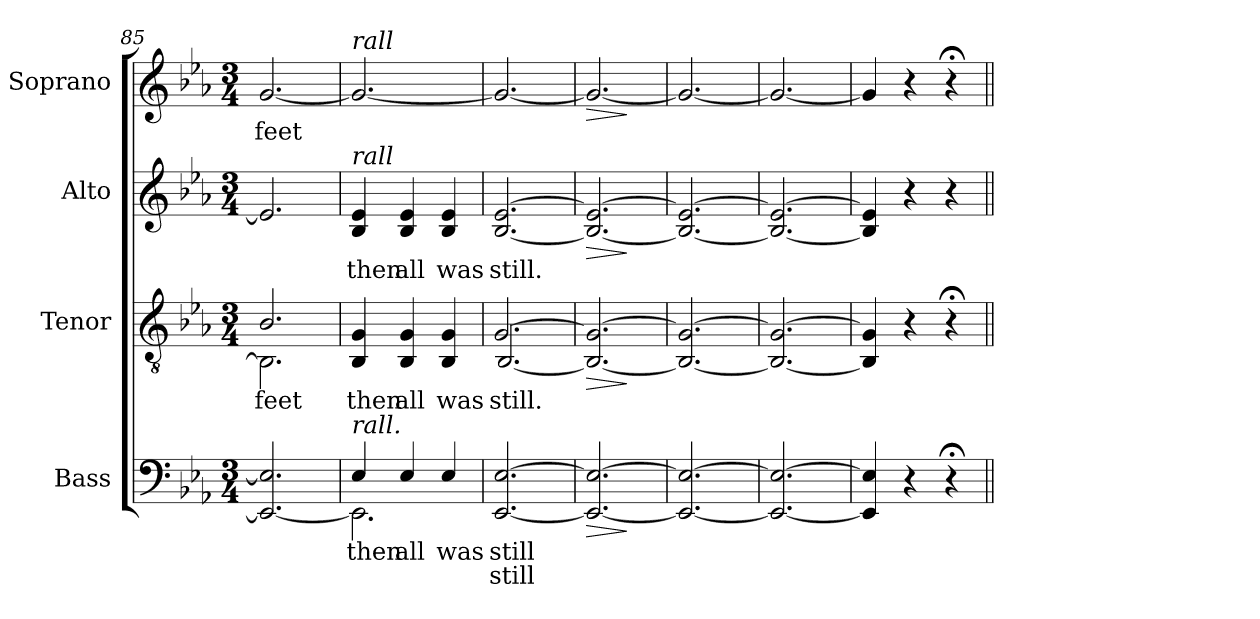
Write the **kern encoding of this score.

**kern	**text	**text	**dynam	**kern	**text	**dynam	**kern	**text	**dynam	**kern	**text	**dynam
*part4	*part4	*part4	*part4	*part3	*part3	*part3	*part2	*part2	*part2	*part1	*part1	*part1
*staff4	*staff4	*staff4	*staff4	*staff3	*staff3	*staff3	*staff2	*staff2	*staff2	*staff1	*staff1	*staff1
*I"Bass	*	*	*	*I"Tenor	*	*	*I"Alto	*	*	*I"Soprano	*	*
*I'B.	*	*	*	*I'T.	*	*	*I'A.	*	*	*I'S.	*	*
*clefF4	*	*	*	*clefGv2	*	*	*clefG2	*	*	*clefG2	*	*
*	*	*	*	*ITrd7c12	*	*	*	*	*	*	*	*
*k[b-e-a-]	*	*	*	*k[b-e-a-]	*	*	*k[b-e-a-]	*	*	*k[b-e-a-]	*	*
*E-:	*	*	*	*E-:	*	*	*E-:	*	*	*E-:	*	*
*M3/4	*	*	*	*M3/4	*	*	*M3/4	*	*	*M3/4	*	*
=85	=85	=85	=85	=85	=85	=85	=85	=85	=85	=85	=85	=85
!	!	!	!	!	!LO:LY:a:color=#000000	!	!	!	!	!	!	!
*	*	*	*	*^	*	*	*	*	*	*	*	*
!	!	!	!	!	!	!	!	!	!	!	!	!LO:LY:b:color=#000000	!
2.EE-i/_ 2.E-i]	.	.	.	2.BB-i/	2.BBB-i\]	feet	.	2.e-i/]	.	.	[2.gi/	feet	.
*	*	*	*	*v	*v	*	*	*	*	*	*	*	*
=86	=86	=86	=86	=86	=86	=86	=86	=86	=86	=86	=86	=86
*	*	*	*	*^	*	*	*	*	*	*	*	*
!	!LO:LY:a:color=#000000	!	!	!	!	!	!	!	!	!	!	!	!
*^	*	*	*	*v	*v	*	*	*	*	*	*	*	*
*	*	*	*	*	*^	*	*	*	*	*	*	*	*
!	!	!	!	!	!	!	!LO:LY:b:color=#000000	!	!	!	!	!	!	!
*	*	*	*	*	*v	*v	*	*	*	*	*	*	*	*
*	*	*	*	*	*^	*	*	*	*	*	*	*	*
!	!	!	!	!	!	!	!	!	!	!	!	!LO:TX:a:i:t=rall	!	!
!	!	!	!	!	!	!	!	!	!LO:TX:a:i:t=rall	!	!	!	!	!
!	!	!	!	!	!LO:TX:a:i:t=rall.	!	!	!	!	!	!	!	!	!
!LO:TX:a:i:t=rall.	!	!	!	!	!	!	!	!	!	!	!	!	!	!
!	!	!	!	!	!	!	!	!	!	!LO:LY:b:color=#000000	!	!	!	!
*	*	*	*	*	*v	*v	*	*	*	*	*	*	*	*
4E-i/	2.EE-i\]	then	.	.	4BBB-i/ 4GGi	then	.	4B-i/ 4e-i	then	.	2.gi/_	.	.
!	!	!LO:LY:a:color=#000000	!	!	!	!	!	!	!	!	!	!	!
!	!	!	!	!	!	!LO:LY:b:color=#000000	!	!	!	!	!	!	!
!	!	!	!	!	!	!	!	!	!LO:LY:b:color=#000000	!	!	!	!
4E-i/	.	all	.	.	4BBB-i/ 4GGi	all	.	4B-i/ 4e-i	all	.	.	.	.
!	!	!LO:LY:a:color=#000000	!	!	!	!	!	!	!	!	!	!	!
!	!	!	!	!	!	!LO:LY:b:color=#000000	!	!	!	!	!	!	!
!	!	!	!	!	!	!	!	!	!LO:LY:b:color=#000000	!	!	!	!
4E-i/	.	was	.	.	4BBB-i/ 4GGi	was	.	4B-i/ 4e-i	was	.	.	.	.
*v	*v	*	*	*	*	*	*	*	*	*	*	*	*
=87	=87	=87	=87	=87	=87	=87	=87	=87	=87	=87	=87	=87
!	!LO:LY:a:color=#000000	!LO:LY:b:color=#000000	!	!	!	!	!	!	!	!	!	!
!	!	!	!	!	!LO:LY:b:color=#000000	!	!	!	!	!	!	!
*	*	*	*	*^	*	*	*	*	*	*	*	*
!	!	!	!	!	!	!	!	!	!LO:LY:b:color=#000000	!	!	!	!
[2.EE-i/ [2.E-i	still	still	.	[2.GGi/	[2.BBB-i/	still.	.	[2.B-i/ [2.e-i	still.	.	2.gi/_	.	.
=88	=88	=88	=88	=88	=88	=88	=88	=88	=88	=88	=88	=88	=88
!	!	!	!LO:HP:b	!	!	!	!LO:HP:b	!	!	!LO:HP:b	!	!	!LO:HP:b
*	*	*	*	*v	*v	*	*	*	*	*	*	*	*
2.EE-i/_ 2.E-i_	.	.	>	2.BBB-i/_ 2.GGi_	.	>	2.B-i/_ 2.e-i_	.	>	2.gi/_	.	>
.	.	.	]	.	.	]	.	.	]	.	.	]
=89	=89	=89	=89	=89	=89	=89	=89	=89	=89	=89	=89	=89
2.EE-i/_ 2.E-i_	.	.	.	2.BBB-i/_ 2.GGi_	.	.	2.B-i/_ 2.e-i_	.	.	2.gi/_	.	.
=90	=90	=90	=90	=90	=90	=90	=90	=90	=90	=90	=90	=90
2.EE-i/_ 2.E-i_	.	.	.	2.BBB-i/_ 2.GGi_	.	.	2.B-i/_ 2.e-i_	.	.	2.gi/_	.	.
=91	=91	=91	=91	=91	=91	=91	=91	=91	=91	=91	=91	=91
4EE-i/] 4E-i]	.	.	.	4BBB-i/] 4GGi]	.	.	4B-i/] 4e-i]	.	.	4gi/]	.	.
4r	.	.	.	4r	.	.	4r	.	.	4r	.	.
4r;	.	.	.	4r;	.	.	4r	.	.	4r;	.	.
=||	=||	=||	=||	=||	=||	=||	=||	=||	=||	=||	=||	=||
*-	*-	*-	*-	*-	*-	*-	*-	*-	*-	*-	*-	*-
